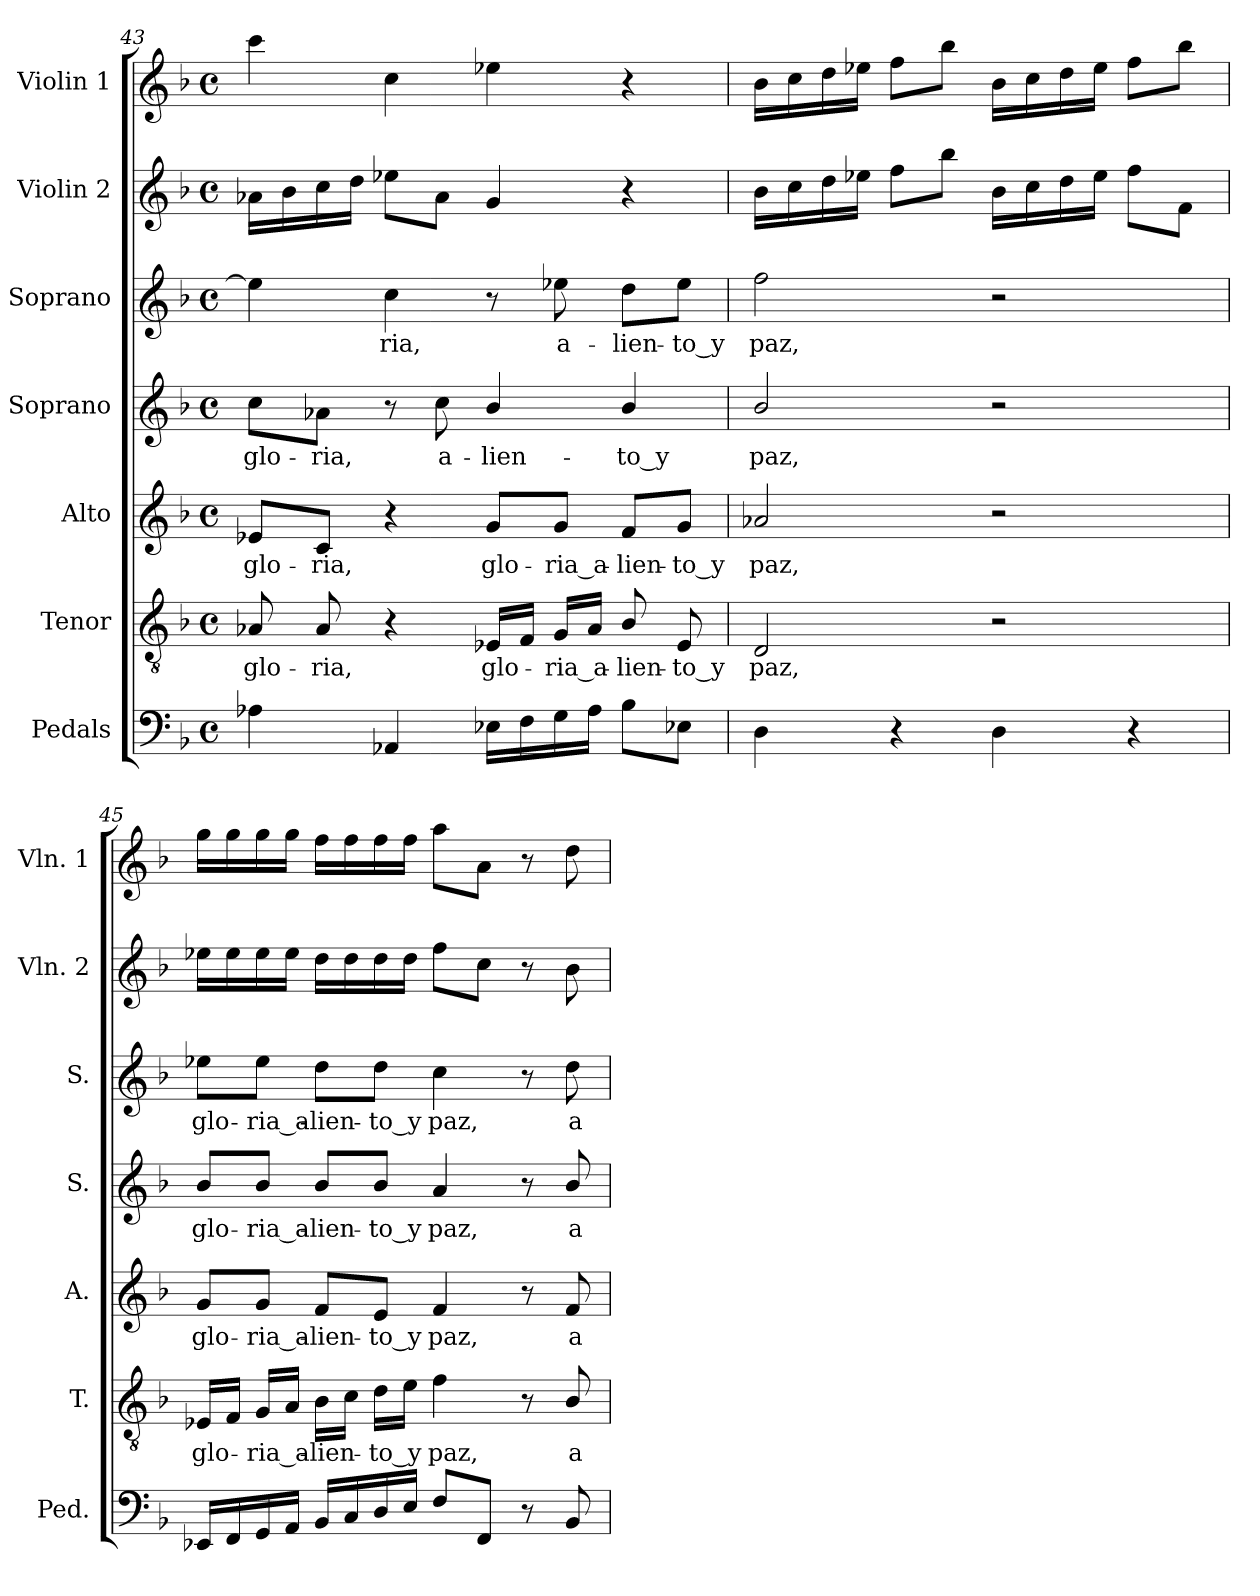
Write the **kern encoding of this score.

**kern	**kern	**text	**kern	**text	**kern	**text	**kern	**text	**kern	**kern
*part7	*part6	*part6	*part5	*part5	*part4	*part4	*part3	*part3	*part2	*part1
*staff7	*staff6	*staff6	*staff5	*staff5	*staff4	*staff4	*staff3	*staff3	*staff2	*staff1
*I"Pedals	*I"Tenor	*	*I"Alto	*	*I"Soprano	*	*I"Soprano	*	*I"Violin 2	*I"Violin 1
*I'Ped.	*I'T.	*	*I'A.	*	*I'S.	*	*I'S.	*	*I'Vln. 2	*I'Vln. 1
*clefF4	*clefGv2	*	*clefG2	*	*clefG2	*	*clefG2	*	*clefG2	*clefG2
*	*ITrd7c12	*	*	*	*	*	*	*	*	*
*k[b-]	*k[b-]	*	*k[b-]	*	*k[b-]	*	*k[b-]	*	*k[b-]	*k[b-]
*F:	*F:	*	*F:	*	*F:	*	*F:	*	*F:	*F:
*M4/4	*M4/4	*	*M4/4	*	*M4/4	*	*M4/4	*	*M4/4	*M4/4
*met(c)	*met(c)	*	*met(c)	*	*met(c)	*	*met(c)	*	*met(c)	*met(c)
=43	=43	=43	=43	=43	=43	=43	=43	=43	=43	=43
!	!	!LO:LY:b:color=#000000	!	!	!	!	!	!	!	!
!	!	!	!	!LO:LY:b:color=#000000	!	!	!	!	!	!
!	!	!	!	!	!	!LO:LY:b:color=#000000	!	!	!	!
4A-Xi\	8AA-Xi/	glo-	8e-Xi/L	glo-	8cci\L	glo-	4ee-i\]	.	16a-Xi\LL	4ccci\
.	.	.	.	.	.	.	.	.	16b-i\	.
!	!	!LO:LY:b:color=#000000	!	!	!	!	!	!	!	!
!	!	!	!	!LO:LY:b:color=#000000	!	!	!	!	!	!
!	!	!	!	!	!	!LO:LY:b:color=#000000	!	!	!	!
.	8AA-i/	-ria,	8ci/J	-ria,	8a-Xi\J	-ria,	.	.	16cci\	.
.	.	.	.	.	.	.	.	.	16ddi\JJ	.
!	!	!	!	!	!	!	!	!LO:LY:b:color=#000000	!	!
4AA-Xi/	4r	.	4r	.	8r	.	4cci\	-ria,	8ee-Xi\L	4cci\
!	!	!	!	!	!	!LO:LY:b:color=#000000	!	!	!	!
.	.	.	.	.	8cci\	a-	.	.	8a-i\J	.
!	!	!LO:LY:b:color=#000000	!	!	!	!	!	!	!	!
!	!	!	!	!LO:LY:b:color=#000000	!	!	!	!	!	!
!	!	!	!	!	!	!LO:LY:b:color=#000000	!	!	!	!
16E-Xi\LL	16EE-Xi/LL	glo-	8gi/L	glo-	4b-i/	-lien-	8r	.	4gi/	4ee-Xi\
16Fi\	16FFi/JJ	.	.	.	.	.	.	.	.	.
!	!	!LO:LY:b:color=#000000	!	!	!	!	!	!	!	!
!	!	!	!	!LO:LY:b:color=#000000	!	!	!	!	!	!
!	!	!	!	!	!	!	!	!LO:LY:b:color=#000000	!	!
16Gi\	16GGi/LL	-ria_a-	8gi/J	-ria_a-	.	.	8ee-Xi\	a-	.	.
16A-i\JJ	16AA-i/JJ	.	.	.	.	.	.	.	.	.
!	!	!LO:LY:b:color=#000000	!	!	!	!	!	!	!	!
!	!	!	!	!LO:LY:b:color=#000000	!	!	!	!	!	!
!	!	!	!	!	!	!LO:LY:b:color=#000000	!	!	!	!
!	!	!	!	!	!	!	!	!LO:LY:b:color=#000000	!	!
8B-i\L	8BB-i/	-lien-	8fi/L	-lien-	4b-i/	-to_y	8ddi\L	-lien-	4r	4r
!	!	!LO:LY:b:color=#000000	!	!	!	!	!	!	!	!
!	!	!	!	!LO:LY:b:color=#000000	!	!	!	!	!	!
!	!	!	!	!	!	!	!	!LO:LY:b:color=#000000	!	!
8E-Xi\J	8EE-i/	-to_y	8gi/J	-to_y	.	.	8ee-i\J	-to_y	.	.
!!LO:PB:g=z
=44	=44	=44	=44	=44	=44	=44	=44	=44	=44	=44
!	!	!LO:LY:b:color=#000000	!	!	!	!	!	!	!	!
!	!	!	!	!LO:LY:b:color=#000000	!	!	!	!	!	!
!	!	!	!	!	!	!LO:LY:b:color=#000000	!	!	!	!
!	!	!	!	!	!	!	!	!LO:LY:b:color=#000000	!	!
4Di\	2DDi/	paz,	2a-Xi/	paz,	2b-i/	paz,	2ffi\	paz,	16b-i\LL	16b-i\LL
.	.	.	.	.	.	.	.	.	16cci\	16cci\
.	.	.	.	.	.	.	.	.	16ddi\	16ddi\
.	.	.	.	.	.	.	.	.	16ee-Xi\JJ	16ee-Xi\JJ
4r	.	.	.	.	.	.	.	.	8ffi\L	8ffi\L
.	.	.	.	.	.	.	.	.	8bb-i\J	8bb-i\J
4Di\	2r	.	2r	.	2r	.	2r	.	16b-i\LL	16b-i\LL
.	.	.	.	.	.	.	.	.	16cci\	16cci\
.	.	.	.	.	.	.	.	.	16ddi\	16ddi\
.	.	.	.	.	.	.	.	.	16ee-i\JJ	16ee-i\JJ
4r	.	.	.	.	.	.	.	.	8ffi\L	8ffi\L
.	.	.	.	.	.	.	.	.	8fi\J	8bb-i\J
=45	=45	=45	=45	=45	=45	=45	=45	=45	=45	=45
!	!	!LO:LY:b:color=#000000	!	!	!	!	!	!	!	!
!	!	!	!	!LO:LY:b:color=#000000	!	!	!	!	!	!
!	!	!	!	!	!	!LO:LY:b:color=#000000	!	!	!	!
!	!	!	!	!	!	!	!	!LO:LY:b:color=#000000	!	!
16EE-Xi/LL	16EE-Xi/LL	glo-	8gi/L	glo-	8b-i/L	glo-	8ee-Xi\L	glo-	16ee-Xi\LL	16ggi\LL
16FFi/	16FFi/JJ	.	.	.	.	.	.	.	16ee-i\	16ggi\
!	!	!LO:LY:b:color=#000000	!	!	!	!	!	!	!	!
!	!	!	!	!LO:LY:b:color=#000000	!	!	!	!	!	!
!	!	!	!	!	!	!LO:LY:b:color=#000000	!	!	!	!
!	!	!	!	!	!	!	!	!LO:LY:b:color=#000000	!	!
16GGi/	16GGi/LL	-ria_a-	8gi/J	-ria_a-	8b-i/J	-ria_a-	8ee-i\J	-ria_a-	16ee-i\	16ggi\
16AAi/JJ	16AAi/JJ	.	.	.	.	.	.	.	16ee-i\JJ	16ggi\JJ
!	!	!LO:LY:b:color=#000000	!	!	!	!	!	!	!	!
!	!	!	!	!LO:LY:b:color=#000000	!	!	!	!	!	!
!	!	!	!	!	!	!LO:LY:b:color=#000000	!	!	!	!
!	!	!	!	!	!	!	!	!LO:LY:b:color=#000000	!	!
16BB-i/LL	16BB-i\LL	-lien-	8fi/L	-lien-	8b-i/L	-lien-	8ddi\L	-lien-	16ddi\LL	16ffi\LL
16Ci/	16Ci\JJ	.	.	.	.	.	.	.	16ddi\	16ffi\
!	!	!LO:LY:b:color=#000000	!	!	!	!	!	!	!	!
!	!	!	!	!LO:LY:b:color=#000000	!	!	!	!	!	!
!	!	!	!	!	!	!LO:LY:b:color=#000000	!	!	!	!
!	!	!	!	!	!	!	!	!LO:LY:b:color=#000000	!	!
16Di/	16Di\LL	-to_y	8ei/J	-to_y	8b-i/J	-to_y	8ddi\J	-to_y	16ddi\	16ffi\
16Ei/JJ	16Ei\JJ	.	.	.	.	.	.	.	16ddi\JJ	16ffi\JJ
!	!	!LO:LY:b:color=#000000	!	!	!	!	!	!	!	!
!	!	!	!	!LO:LY:b:color=#000000	!	!	!	!	!	!
!	!	!	!	!	!	!LO:LY:b:color=#000000	!	!	!	!
!	!	!	!	!	!	!	!	!LO:LY:b:color=#000000	!	!
8Fi/L	4Fi\	paz,	4fi/	paz,	4ai/	paz,	4cci\	paz,	8ffi\L	8aai\L
8FFi/J	.	.	.	.	.	.	.	.	8cci\J	8ai\J
8r	8r	.	8r	.	8r	.	8r	.	8r	8r
!	!	!LO:LY:b:color=#000000	!	!	!	!	!	!	!	!
!	!	!	!	!LO:LY:b:color=#000000	!	!	!	!	!	!
!	!	!	!	!	!	!LO:LY:b:color=#000000	!	!	!	!
!	!	!	!	!	!	!	!	!LO:LY:b:color=#000000	!	!
8BB-i/	8BB-i/	a-	8fi/	a-	8b-i/	a-	8ddi\	a-	8b-i\	8ddi\
=	=	=	=	=	=	=	=	=	=	=
*-	*-	*-	*-	*-	*-	*-	*-	*-	*-	*-
